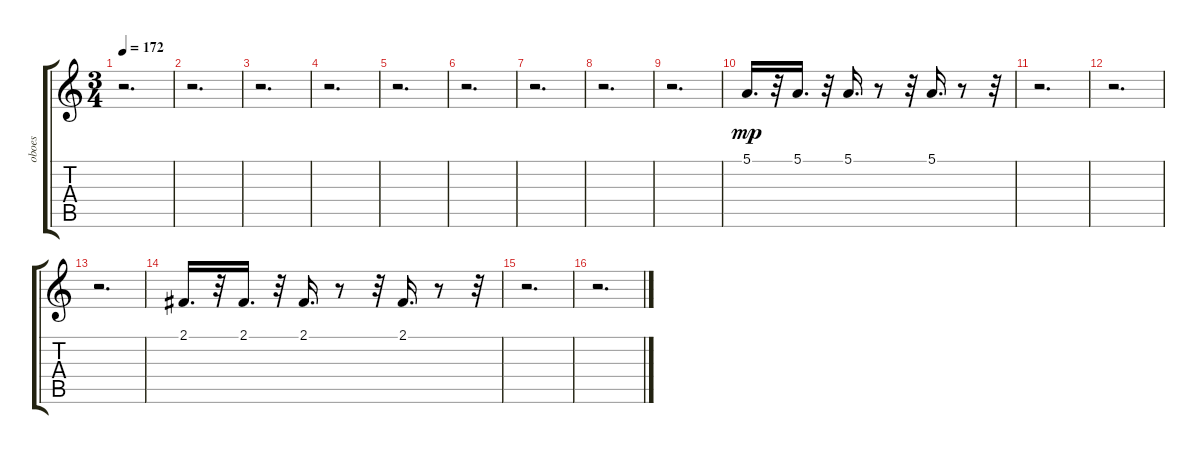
\track ("oboes" "oboes") {instrument oboe}
\staff {score tabs}
\tuning (E4 B3 G3 D3 A2 E2) {hide}
\ts (3 4)
\tempo 172
\clef g2
\ks c
r.2{d dy f} |
r.2{d} |
r.2{d} |
r.2{d} |
r.2{d} |
r.2{d} |
r.2{d} |
r.2{d} |
r.2{d} |
5.1.16{d dy mp} r.32 5.1.16{d} r.32 5.1.16{d} r.8 r.32 5.1.16{d} r.8 r.32 |
r.2{d} |
r.2{d} |
r.2{d} |
2.1.16{d} r.32 2.1.16{d} r.32 2.1.16{d} r.8 r.32 2.1.16{d} r.8 r.32 |
r.2{d} |
r.2{d}
